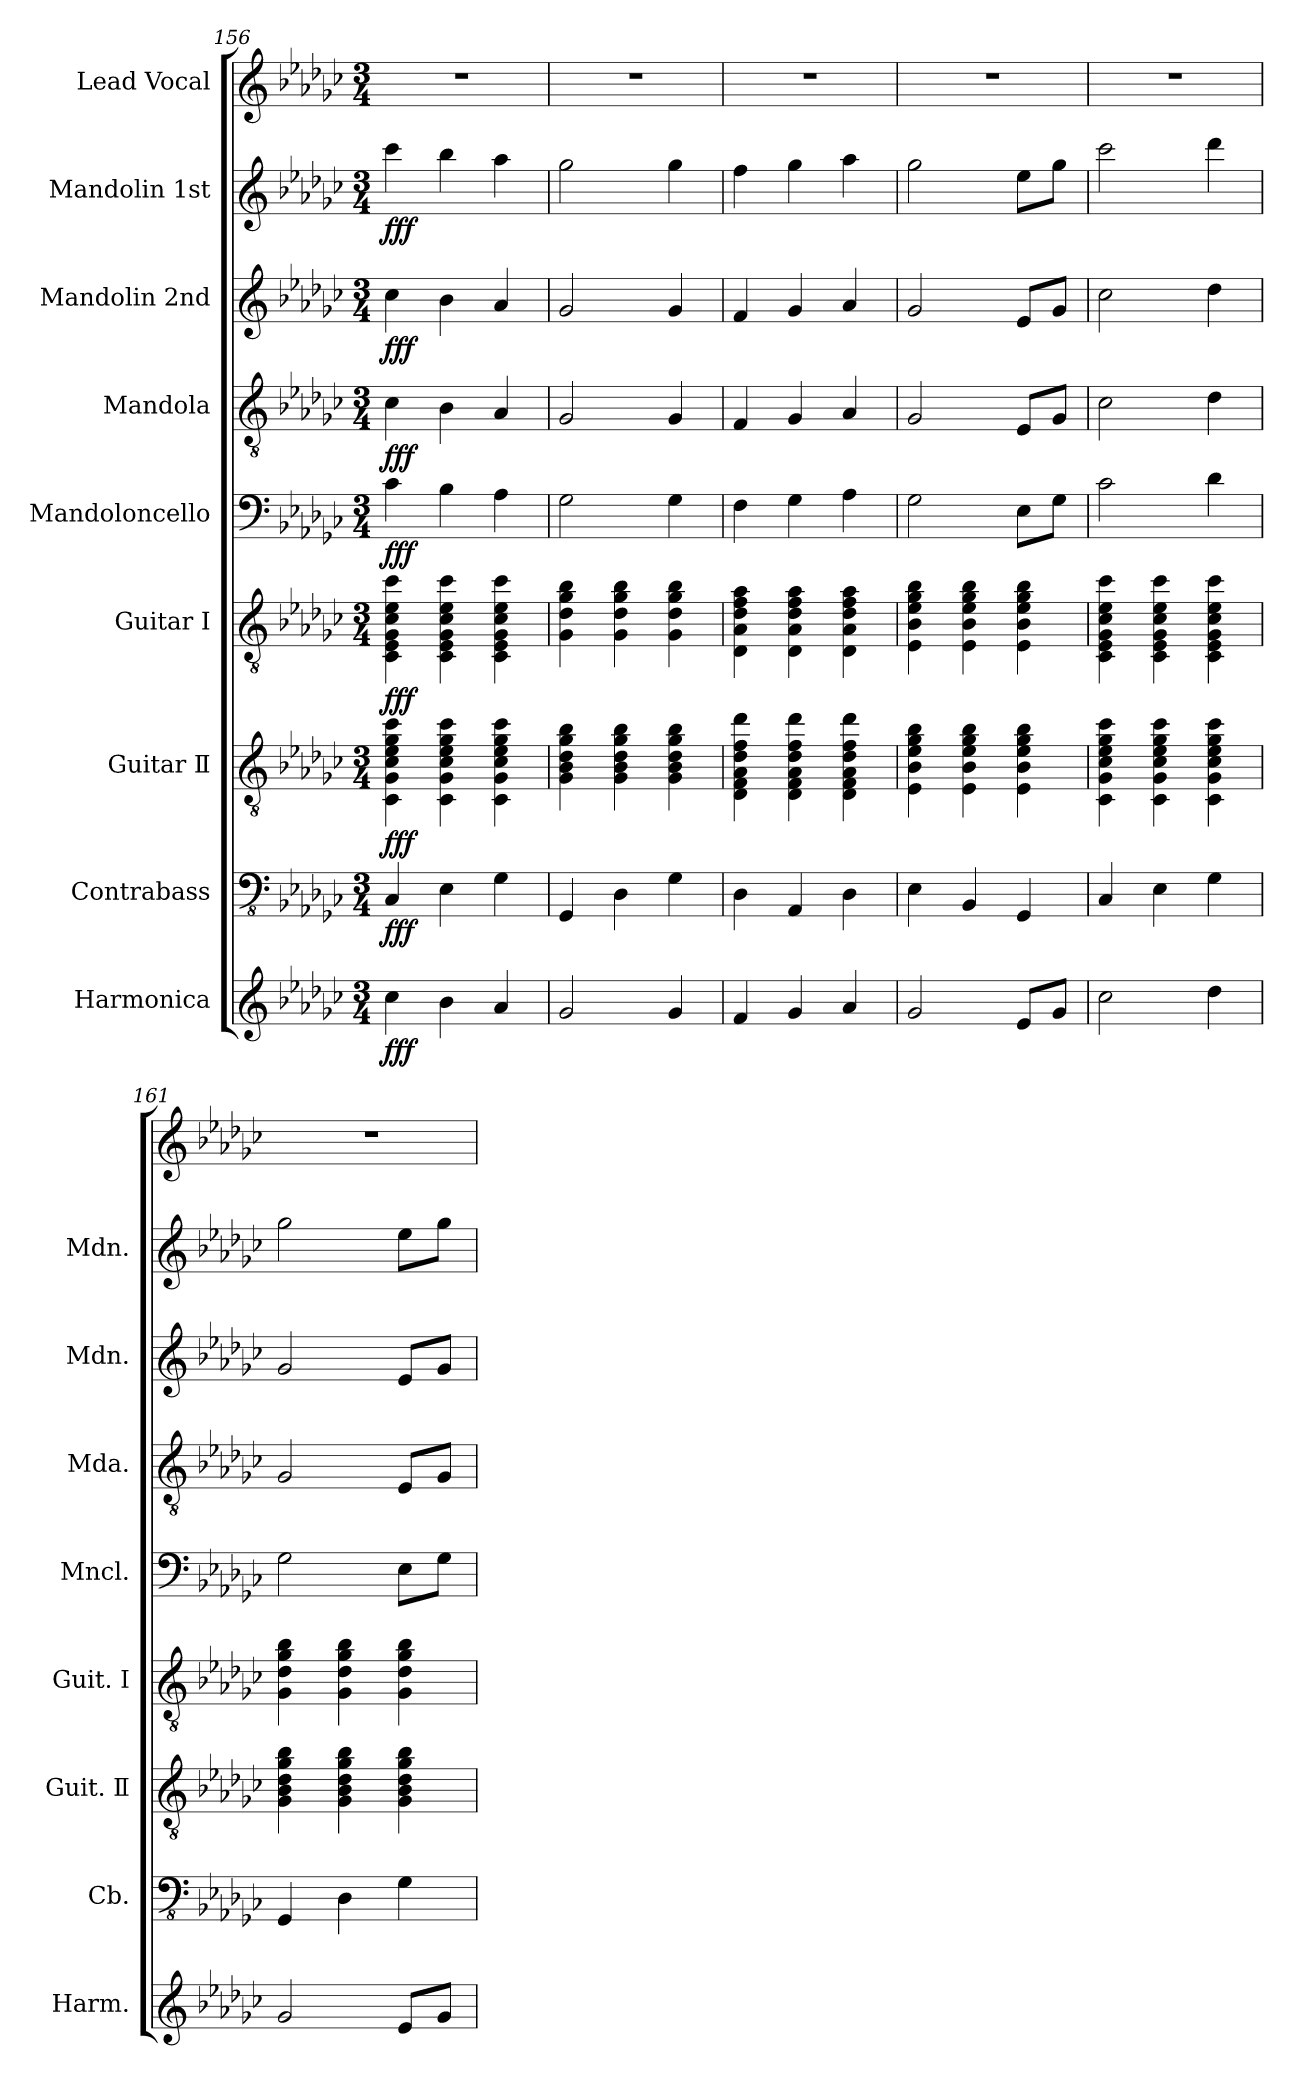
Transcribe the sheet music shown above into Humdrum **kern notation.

**kern	**dynam	**kern	**dynam	**kern	**dynam	**kern	**dynam	**kern	**dynam	**kern	**dynam	**kern	**dynam	**kern	**dynam	**kern
*part9	*part9	*part8	*part8	*part7	*part7	*part6	*part6	*part5	*part5	*part4	*part4	*part3	*part3	*part2	*part2	*part1
*staff9	*staff9	*staff8	*staff8	*staff7	*staff7	*staff6	*staff6	*staff5	*staff5	*staff4	*staff4	*staff3	*staff3	*staff2	*staff2	*staff1
*I"Harmonica	*	*I"Contrabass	*	*I"Guitar Ⅱ	*	*I"Guitar Ⅰ	*	*I"Mandoloncello	*	*I"Mandola	*	*I"Mandolin 2nd	*	*I"Mandolin 1st	*	*I"Lead Vocal
*I'Harm.	*	*I'Cb.	*	*I'Guit. Ⅱ	*	*I'Guit. Ⅰ	*	*I'Mncl.	*	*I'Mda.	*	*I'Mdn.	*	*I'Mdn.	*	*
*clefG2	*	*clefFv4	*	*clefGv2	*	*clefGv2	*	*clefF4	*	*clefGv2	*	*clefG2	*	*clefG2	*	*clefG2
*k[b-e-a-d-g-c-]	*	*k[b-e-a-d-g-c-]	*	*k[b-e-a-d-g-c-]	*	*k[b-e-a-d-g-c-]	*	*k[b-e-a-d-g-c-]	*	*k[b-e-a-d-g-c-]	*	*k[b-e-a-d-g-c-]	*	*k[b-e-a-d-g-c-]	*	*k[b-e-a-d-g-c-]
*M3/4	*	*M3/4	*	*M3/4	*	*M3/4	*	*M3/4	*	*M3/4	*	*M3/4	*	*M3/4	*	*M3/4
=156	=156	=156	=156	=156	=156	=156	=156	=156	=156	=156	=156	=156	=156	=156	=156	=156
4cc-	fff	4CC-	fff	4C- 4G- 4c- 4e- 4g- 4cc-	fff	4C- 4E- 4G- 4c- 4e- 4cc-	fff	4c-	fff	4c-	fff	4cc-	fff	4ccc-	fff	2.r
4b-	.	4EE-	.	4C- 4G- 4c- 4e- 4g- 4cc-	.	4C- 4E- 4G- 4c- 4e- 4cc-	.	4B-	.	4B-	.	4b-	.	4bb-	.	.
4a-	.	4GG-	.	4C- 4G- 4c- 4e- 4g- 4cc-	.	4C- 4E- 4G- 4c- 4e- 4cc-	.	4A-	.	4A-	.	4a-	.	4aa-	.	.
=157	=157	=157	=157	=157	=157	=157	=157	=157	=157	=157	=157	=157	=157	=157	=157	=157
2g-	.	4GGG-	.	4G- 4B- 4d- 4g- 4b-	.	4G- 4d- 4g- 4b-	.	2G-	.	2G-	.	2g-	.	2gg-	.	2.r
.	.	4DD-	.	4G- 4B- 4d- 4g- 4b-	.	4G- 4d- 4g- 4b-	.	.	.	.	.	.	.	.	.	.
4g-	.	4GG-	.	4G- 4B- 4d- 4g- 4b-	.	4G- 4d- 4g- 4b-	.	4G-	.	4G-	.	4g-	.	4gg-	.	.
=158	=158	=158	=158	=158	=158	=158	=158	=158	=158	=158	=158	=158	=158	=158	=158	=158
4f	.	4DD-	.	4D- 4F 4A- 4d- 4f 4dd-	.	4D- 4A- 4d- 4f 4a-	.	4F	.	4F	.	4f	.	4ff	.	2.r
4g-	.	4AAA-	.	4D- 4F 4A- 4d- 4f 4dd-	.	4D- 4A- 4d- 4f 4a-	.	4G-	.	4G-	.	4g-	.	4gg-	.	.
4a-	.	4DD-	.	4D- 4F 4A- 4d- 4f 4dd-	.	4D- 4A- 4d- 4f 4a-	.	4A-	.	4A-	.	4a-	.	4aa-	.	.
=159	=159	=159	=159	=159	=159	=159	=159	=159	=159	=159	=159	=159	=159	=159	=159	=159
2g-	.	4EE-	.	4E- 4B- 4e- 4g- 4b-	.	4E- 4B- 4e- 4g- 4b-	.	2G-	.	2G-	.	2g-	.	2gg-	.	2.r
.	.	4BBB-	.	4E- 4B- 4e- 4g- 4b-	.	4E- 4B- 4e- 4g- 4b-	.	.	.	.	.	.	.	.	.	.
8e-L	.	4GGG-	.	4E- 4B- 4e- 4g- 4b-	.	4E- 4B- 4e- 4g- 4b-	.	8E-L	.	8E-L	.	8e-L	.	8ee-L	.	.
8g-J	.	.	.	.	.	.	.	8G-J	.	8G-J	.	8g-J	.	8gg-J	.	.
=160	=160	=160	=160	=160	=160	=160	=160	=160	=160	=160	=160	=160	=160	=160	=160	=160
2cc-	.	4CC-	.	4C- 4G- 4c- 4e- 4g- 4cc-	.	4C- 4E- 4G- 4c- 4e- 4cc-	.	2c-	.	2c-	.	2cc-	.	2ccc-	.	2.r
.	.	4EE-	.	4C- 4G- 4c- 4e- 4g- 4cc-	.	4C- 4E- 4G- 4c- 4e- 4cc-	.	.	.	.	.	.	.	.	.	.
4dd-	.	4GG-	.	4C- 4G- 4c- 4e- 4g- 4cc-	.	4C- 4E- 4G- 4c- 4e- 4cc-	.	4d-	.	4d-	.	4dd-	.	4ddd-	.	.
=161	=161	=161	=161	=161	=161	=161	=161	=161	=161	=161	=161	=161	=161	=161	=161	=161
2g-	.	4GGG-	.	4G- 4B- 4d- 4g- 4b-	.	4G- 4d- 4g- 4b-	.	2G-	.	2G-	.	2g-	.	2gg-	.	2.r
.	.	4DD-	.	4G- 4B- 4d- 4g- 4b-	.	4G- 4d- 4g- 4b-	.	.	.	.	.	.	.	.	.	.
8e-L	.	4GG-	.	4G- 4B- 4d- 4g- 4b-	.	4G- 4d- 4g- 4b-	.	8E-L	.	8E-L	.	8e-L	.	8ee-L	.	.
8g-J	.	.	.	.	.	.	.	8G-J	.	8G-J	.	8g-J	.	8gg-J	.	.
=	=	=	=	=	=	=	=	=	=	=	=	=	=	=	=	=
*-	*-	*-	*-	*-	*-	*-	*-	*-	*-	*-	*-	*-	*-	*-	*-	*-
